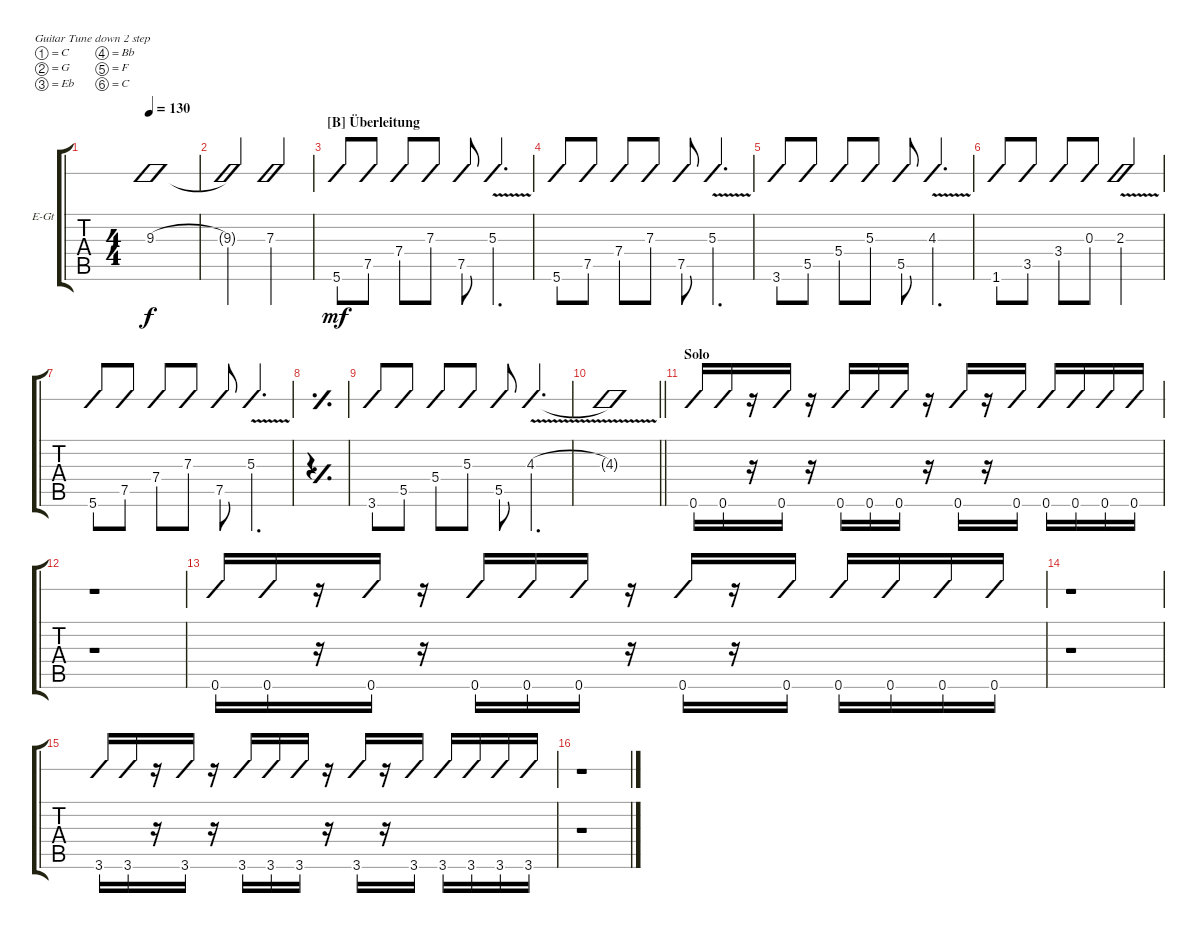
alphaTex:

\bracketExtendMode groupsimilarinstruments
\firstSystemTrackNameOrientation horizontal
\otherSystemsTrackNameOrientation horizontal
\track ("Rhy1" "E-Gt") {instrument distortionguitar}
\staff {tabs slash}
\tuning (C4 G3 Eb3 Bb2 F2 C2)
\ts (4 4)
\tempo 130
\clef g2
\ks c
9.3.1{dy f} |
9.3{t}.2 7.3.2 |
\section ("B" "Überleitung")
5.6.8{dy mf} 7.5.8 7.4.8 7.3.8 7.5.8 5.3{v}.4{d} |
5.6.8 7.5.8 7.4.8 7.3.8 7.5.8 5.3{v}.4{d} |
3.6.8 5.5.8 5.4.8 5.3.8 5.5.8 4.3{v}.4{d} |
1.6.8 3.5.8 3.4.8 0.3.8 2.3{v}.2 |
5.6.8 7.5.8 7.4.8 7.3.8 7.5.8 5.3{v}.4{d} |
\simile simple
|
\simile none
3.6.8 5.5.8 5.4.8 5.3.8 5.5.8 4.3{v}.4{d} |
\barLineRight lightlight
4.3{v t}.1 |
\section ("" "Solo")
0.6.16 0.6.16 r.16 0.6.16 r.16 0.6.16 0.6.16 0.6.16 r.16 0.6.16 r.16 0.6.16 0.6.16 0.6.16 0.6.16 0.6.16 |
r.1 |
0.6.16 0.6.16 r.16 0.6.16 r.16 0.6.16 0.6.16 0.6.16 r.16 0.6.16 r.16 0.6.16 0.6.16 0.6.16 0.6.16 0.6.16 |
r.1 |
3.6.16 3.6.16 r.16 3.6.16 r.16 3.6.16 3.6.16 3.6.16 r.16 3.6.16 r.16 3.6.16 3.6.16 3.6.16 3.6.16 3.6.16 |
r.1
